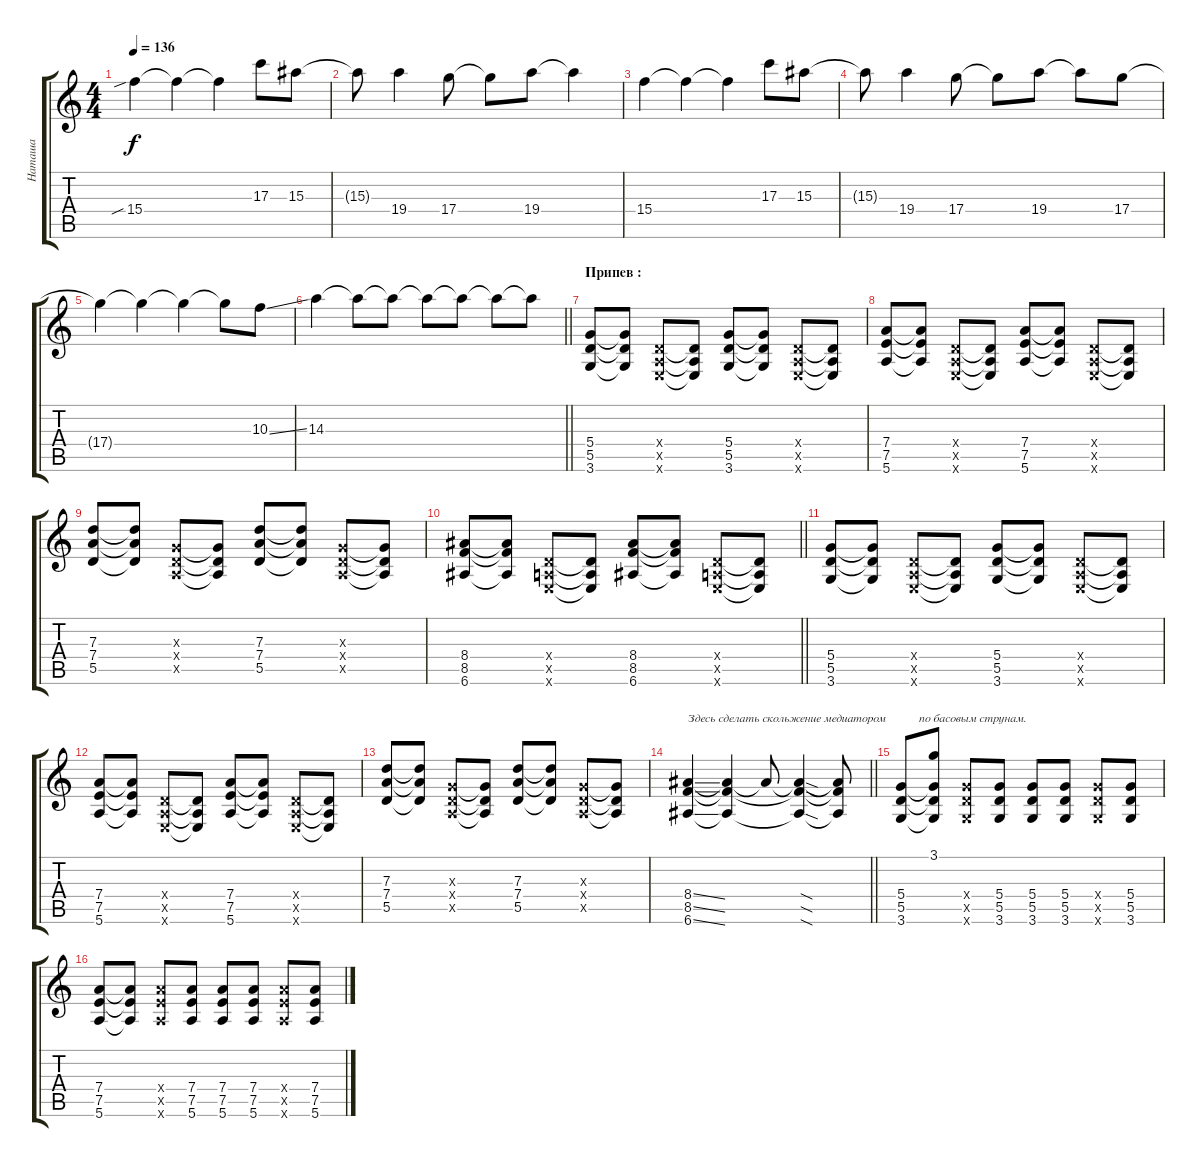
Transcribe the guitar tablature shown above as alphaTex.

\track ("Наташа" "Наташа") {instrument overdrivenguitar}
\staff {score tabs}
\tuning (E4 B3 G3 D3 A2 E2) {hide}
\ts (4 4)
\tempo 136
\clef g2
\ks c
15.4{sib}.4{dy f} 15.4{t}.4 15.4{t}.4 17.3.8 15.3.8 |
15.3{t}.8 19.4.4 17.4.8 17.4{t}.8 19.4.8 19.4{t}.4 |
15.4.4 15.4{t}.4 15.4{t}.4 17.3.8 15.3.8 |
15.3{t}.8 19.4.4 17.4.8 17.4{t}.8 19.4.8 19.4{t}.8 17.4.8 |
17.4{t}.4 17.4{t}.4 17.4{t}.4 17.4{t}.8 10.3{ss}.8 |
\barLineRight lightlight
14.3.4 14.3{t}.8 14.3{t}.8 14.3{t}.8 14.3{t}.8 14.3{t}.8 14.3{t}.8 |
\section ("" "Припев :")
(5.4 5.5 3.6).8 (5.4{t} 5.5{t} 3.6{t}).8 (0.4{x} 0.5{x} 0.6{x}).8 (0.4{t} 0.5{t} 0.6{t}).8 (5.4 5.5 3.6).8 (5.4{t} 5.5{t} 3.6{t}).8 (0.4{x} 0.5{x} 0.6{x}).8 (0.4{t} 0.5{t} 0.6{t}).8 |
(7.4 7.5 5.6).8 (7.4{t} 7.5{t} 5.6{t}).8 (0.4{x} 0.5{x} 0.6{x}).8 (0.4{t} 0.5{t} 0.6{t}).8 (7.4 7.5 5.6).8 (7.4{t} 7.5{t} 5.6{t}).8 (0.4{x} 0.5{x} 0.6{x}).8 (0.4{t} 0.5{t} 0.6{t}).8 |
(7.3 7.4 5.5).8 (7.3{t} 7.4{t} 5.5{t}).8 (0.3{x} 0.4{x} 0.5{x}).8 (0.3{t} 0.4{t} 0.5{t}).8 (7.3 7.4 5.5).8 (7.3{t} 7.4{t} 5.5{t}).8 (0.3{x} 0.4{x} 0.5{x}).8 (0.3{t} 0.4{t} 0.5{t}).8 |
\barLineRight lightlight
(8.4 8.5 6.6).8 (8.4{t} 8.5{t} 6.6{t}).8 (0.4{x} 0.5{x} 0.6{x}).8 (0.4{t} 0.5{t} 0.6{t}).8 (8.4 8.5 6.6).8 (8.4{t} 8.5{t} 6.6{t}).8 (0.4{x} 0.5{x} 0.6{x}).8 (0.4{t} 0.5{t} 0.6{t}).8 |
(5.4 5.5 3.6).8 (5.4{t} 5.5{t} 3.6{t}).8 (0.4{x} 0.5{x} 0.6{x}).8 (0.4{t} 0.5{t} 0.6{t}).8 (5.4 5.5 3.6).8 (5.4{t} 5.5{t} 3.6{t}).8 (0.4{x} 0.5{x} 0.6{x}).8 (0.4{t} 0.5{t} 0.6{t}).8 |
(7.4 7.5 5.6).8 (7.4{t} 7.5{t} 5.6{t}).8 (0.4{x} 0.5{x} 0.6{x}).8 (0.4{t} 0.5{t} 0.6{t}).8 (7.4 7.5 5.6).8 (7.4{t} 7.5{t} 5.6{t}).8 (0.4{x} 0.5{x} 0.6{x}).8 (0.4{t} 0.5{t} 0.6{t}).8 |
(7.3 7.4 5.5).8 (7.3{t} 7.4{t} 5.5{t}).8 (0.3{x} 0.4{x} 0.5{x}).8 (0.3{t} 0.4{t} 0.5{t}).8 (7.3 7.4 5.5).8 (7.3{t} 7.4{t} 5.5{t}).8 (0.3{x} 0.4{x} 0.5{x}).8 (0.3{t} 0.4{t} 0.5{t}).8 |
\barLineRight lightlight
(8.4{ss} 8.5{ss} 6.6{ss}).4{txt "Здесь сделать скольжение медиатором"} (8.4{t} 8.5{t} 6.6{t}).4 8.4{t}.8 (8.4{sod t} 8.5{sod t} 6.6{sod t}).4 (8.4{t} 8.5{t} 6.6{t}).8 |
(5.4 5.5 3.6).8{txt "      по басовым струнам. "} (3.1 5.4{t} 5.5{t} 3.6{t}).8 (5.4{x} 5.5{x} 3.6{x}).8 (5.4 5.5 3.6).8 (5.4 5.5 3.6).8 (5.4 5.5 3.6).8 (5.4{x} 5.5{x} 3.6{x}).8 (5.4 5.5 3.6).8{txt " "} |
(7.4 7.5 5.6).8 (7.4{t} 7.5{t} 5.6{t}).8 (7.4{x} 7.5{x} 5.6{x}).8 (7.4 7.5 5.6).8 (7.4 7.5 5.6).8 (7.4 7.5 5.6).8 (7.4{x} 7.5{x} 5.6{x}).8 (7.4 7.5 5.6).8
